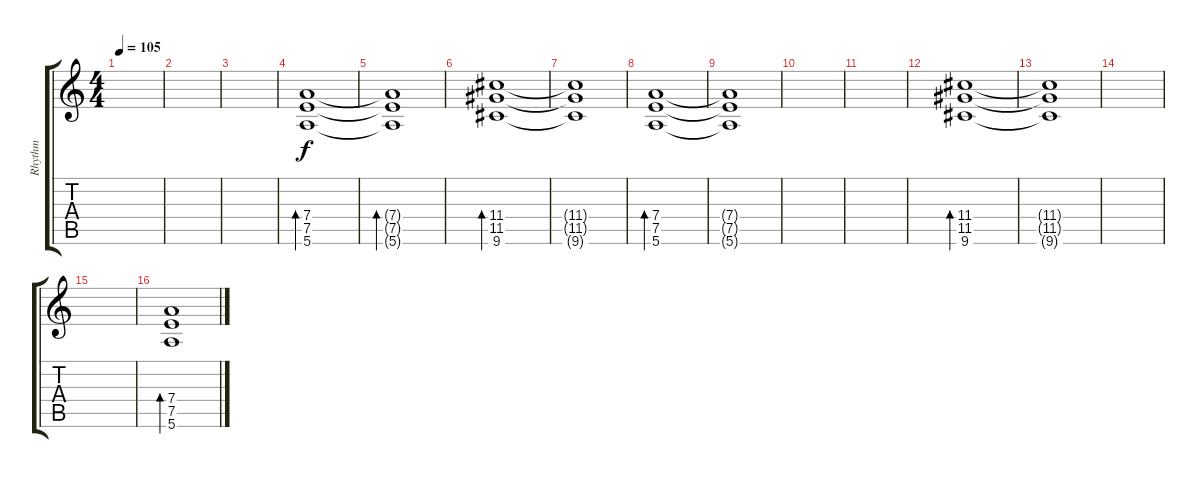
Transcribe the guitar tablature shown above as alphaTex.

\track ("Rhythm" "Rhythm") {instrument acousticguitarsteel}
\staff {score tabs}
\tuning (E4 B3 G3 D3 A2 E2) {hide}
\ts (4 4)
\tempo 105
\clef g2
\ks c
|
|
|
(7.4 7.5 5.6).1{bd 120} |
(7.4{t} 7.5{t} 5.6{t}).1{bd 120} |
(11.4 11.5 9.6).1{bd 120} |
(11.4{t} 11.5{t} 9.6{t}).1 |
(7.4 7.5 5.6).1{bd 120} |
(7.4{t} 7.5{t} 5.6{t}).1 |
|
|
(11.4 11.5 9.6).1{bd 120} |
(11.4{t} 11.5{t} 9.6{t}).1 |
|
|
(7.4 7.5 5.6).1{bd 120}
